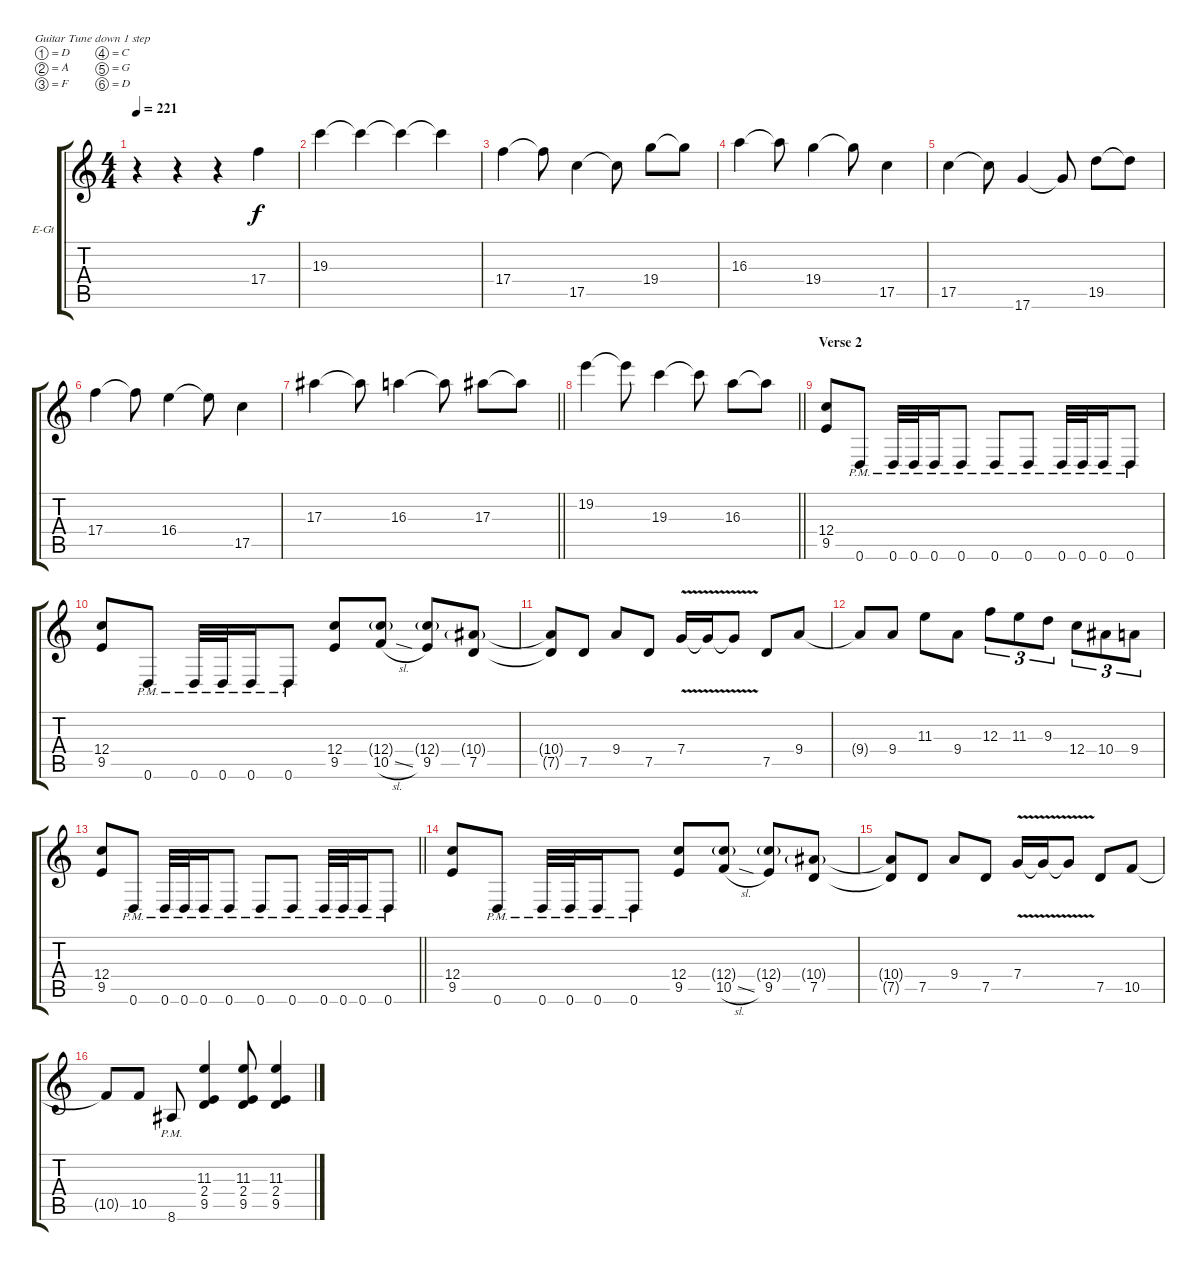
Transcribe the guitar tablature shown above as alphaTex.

\bracketExtendMode groupsimilarinstruments
\firstSystemTrackNameOrientation horizontal
\otherSystemsTrackNameOrientation horizontal
\track ("Corey Beaulieu" "E-Gt") {instrument distortionguitar}
\staff {score tabs}
\tuning (D4 A3 F3 C3 G2 D2)
\ts (4 4)
\tempo 221
\clef g2
\ks c
r.4{dy f} r.4 r.4 17.4.4 |
19.3.4 19.3{t}.4 19.3{t}.4 19.3{t}.4 |
17.4.4 17.4{t}.8 17.5.4 17.5{t}.8 19.4.8 19.4{t}.8 |
16.3.4 16.3{t}.8 19.4.4 19.4{t}.8 17.5.4 |
17.5.4 17.5{t}.8 17.6.4 17.6{t}.8 19.5.8 19.5{t}.8 |
17.4.4 17.4{t}.8 16.4.4 16.4{t}.8 17.5.4 |
\barLineRight lightlight
17.3.4 17.3{t}.8 16.3.4 16.3{t}.8 17.3.8 17.3{t}.8 |
\barLineRight lightlight
19.2.4 19.2{t}.8 19.3.4 19.3{t}.8 16.3.8 16.3{t}.8 |
\section ("" "Verse 2")
(12.4 9.5).8 0.6{pm}.8 0.6{pm}.32 0.6{pm}.32 0.6{pm}.16 0.6{pm}.8 0.6{pm}.8 0.6{pm}.8 0.6{pm}.32 0.6{pm}.32 0.6{pm}.16 0.6{pm}.8 |
(12.4 9.5).8 0.6{pm}.8 0.6{pm}.32 0.6{pm}.32 0.6{pm}.16 0.6{pm}.8 (12.4 9.5).8 (12.4{g} 10.5{sl}).8 (12.4{g} 9.5).8 (10.4{g} 7.5).8 |
(10.4{t} 7.5{t}).8 7.5.8 9.4.8 7.5.8 7.4{v}.16 7.4{v t}.16 7.4{v t}.8 7.5.8 9.4.8 |
9.4{t}.8 9.4.8 11.3.8 9.4.8 12.3.8{tu (3 2)} 11.3.8{tu (3 2)} 9.3.8{tu (3 2)} 12.4.8{tu (3 2)} 10.4.8{tu (3 2)} 9.4.8{tu (3 2)} |
\barLineRight lightlight
(12.4 9.5).8 0.6{pm}.8 0.6{pm}.32 0.6{pm}.32 0.6{pm}.16 0.6{pm}.8 0.6{pm}.8 0.6{pm}.8 0.6{pm}.32 0.6{pm}.32 0.6{pm}.16 0.6{pm}.8 |
(12.4 9.5).8 0.6{pm}.8 0.6{pm}.32 0.6{pm}.32 0.6{pm}.16 0.6{pm}.8 (12.4 9.5).8 (12.4{g} 10.5{sl}).8 (12.4{g} 9.5).8 (10.4{g} 7.5).8 |
(10.4{t} 7.5{t}).8 7.5.8 9.4.8 7.5.8 7.4{v}.16 7.4{v t}.16 7.4{v t}.8 7.5.8 10.5.8 |
10.5{t}.8 10.5.8 8.6{pm}.8 (11.3 2.4 9.5).4 (11.3 2.4 9.5).8 (11.3 2.4 9.5).4
